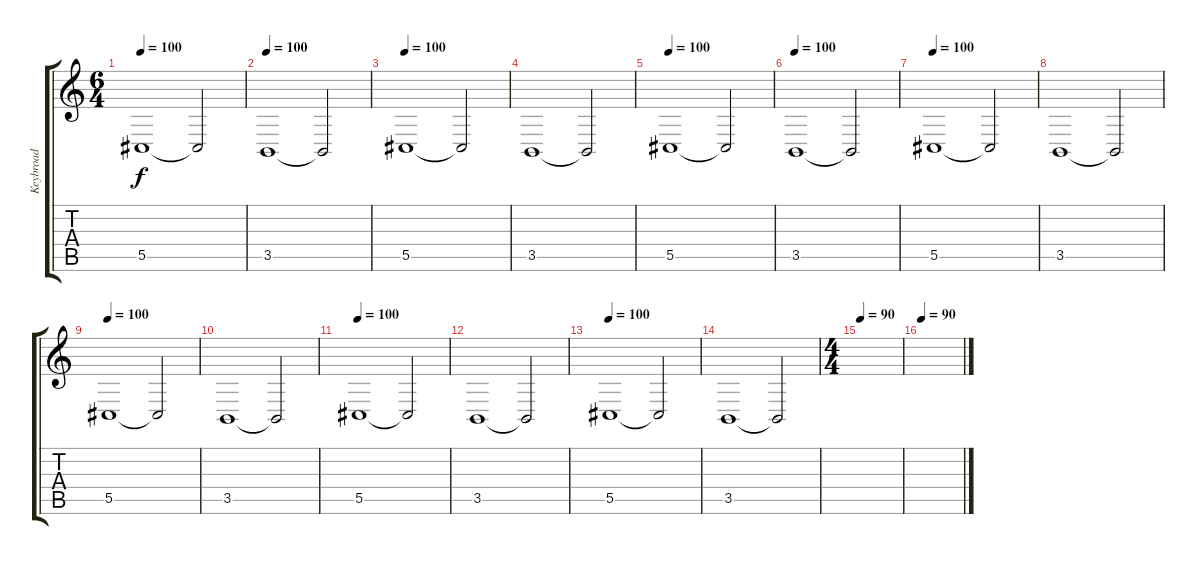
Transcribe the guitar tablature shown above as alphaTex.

\track ("Keybroad" "Keybroad") {instrument churchorgan}
\staff {score tabs}
\tuning (Eb4 Bb3 Gb3 Db3 Ab2 Eb2) {hide}
\ts (6 4)
\tempo 100
\clef g2
\ks c
5.5.1{dy f instrument stringensemble1} 5.5{t}.2 |
\tempo 100
3.5.1 3.5{t}.2 |
\tempo 100
5.5.1{instrument stringensemble1} 5.5{t}.2 |
3.5.1 3.5{t}.2 |
\tempo 100
5.5.1{instrument stringensemble1} 5.5{t}.2 |
\tempo 100
3.5.1 3.5{t}.2 |
\tempo 100
5.5.1{instrument stringensemble1} 5.5{t}.2 |
3.5.1 3.5{t}.2 |
\tempo 100
5.5.1{instrument stringensemble1} 5.5{t}.2 |
3.5.1 3.5{t}.2 |
\tempo 100
5.5.1{instrument stringensemble1} 5.5{t}.2 |
3.5.1 3.5{t}.2 |
\tempo 100
5.5.1{instrument stringensemble1} 5.5{t}.2 |
3.5.1 3.5{t}.2 |
\ts (4 4)
\tempo 90
|
\tempo 90
